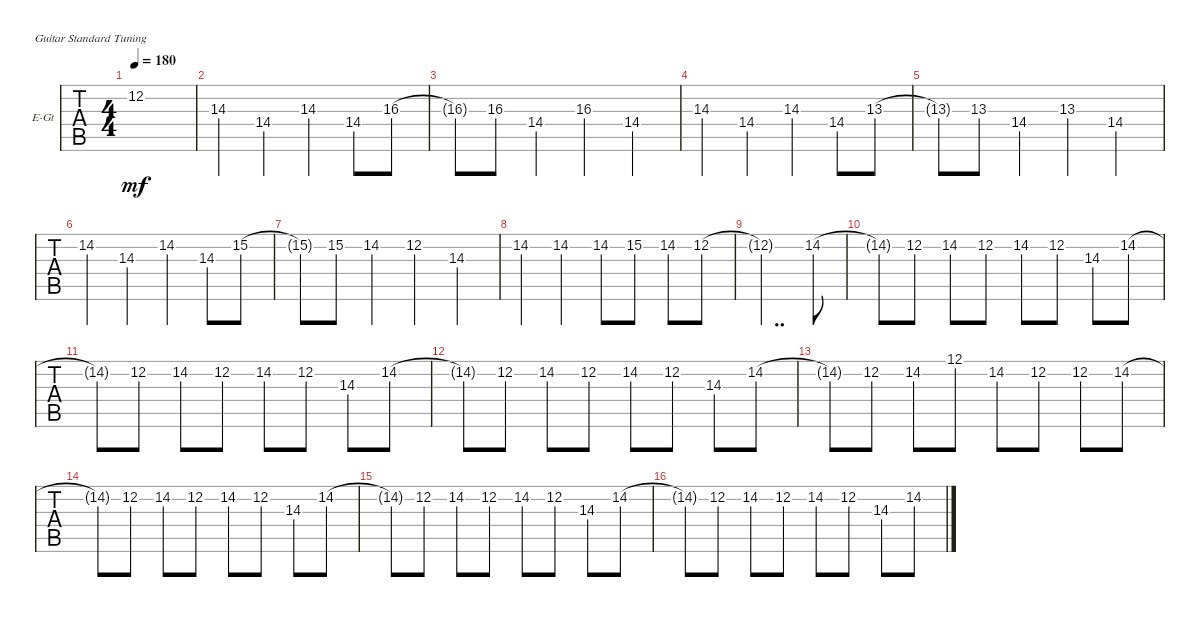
\defaultSystemsLayout 4
\bracketExtendMode groupsimilarinstruments
\firstSystemTrackNameOrientation horizontal
\otherSystemsTrackNameOrientation horizontal
\track ("Cole Train" "E-Gt") {instrument distortionguitar}
\staff {tabs}
\tuning (E4 B3 G3 D3 A2 E2)
\ts (4 4)
\tempo 180
\clef g2
\scale
0.25
\ks c
12.2{t}.1{dy mf} |
\scale
0.25 14.3.4 14.4.4 14.3.4 14.4.8 16.3.8 |
\scale
0.25 16.3{t}.8 16.3.8 14.4.4 16.3.4 14.4.4 |
\scale
0.25 14.3.4 14.4.4 14.3.4 14.4.8 13.3.8 |
\scale
0.25 13.3{t}.8 13.3.8 14.4.4 13.3.4 14.4.4 |
\scale
0.25 14.2.4 14.3.4 14.2.4 14.3.8 15.2.8 |
\scale
0.25 15.2{t}.8 15.2.8 14.2.4 12.2.4 14.3.4 |
\scale
0.25 14.2.4 14.2.4 14.2.8 15.2.8 14.2.8 12.2.8 |
\scale
0.25 12.2{t}.2{dd} 14.2.8 |
\scale
0.25 14.2{t}.8 12.2.8 14.2.8 12.2.8 14.2.8 12.2.8 14.3.8 14.2.8 |
\scale
0.25 14.2{t}.8 12.2.8 14.2.8 12.2.8 14.2.8 12.2.8 14.3.8 14.2.8 |
\scale
0.25 14.2{t}.8 12.2.8 14.2.8 12.2.8 14.2.8 12.2.8 14.3.8 14.2.8 |
\scale
0.25 14.2{t}.8 12.2.8 14.2.8 12.1.8 14.2.8 12.2.8 12.2.8 14.2.8 |
\scale
0.25 14.2{t}.8 12.2.8 14.2.8 12.2.8 14.2.8 12.2.8 14.3.8 14.2.8 |
\scale
0.25 14.2{t}.8 12.2.8 14.2.8 12.2.8 14.2.8 12.2.8 14.3.8 14.2.8 |
\scale
0.25 14.2{t}.8 12.2.8 14.2.8 12.2.8 14.2.8 12.2.8 14.3.8 14.2.8
